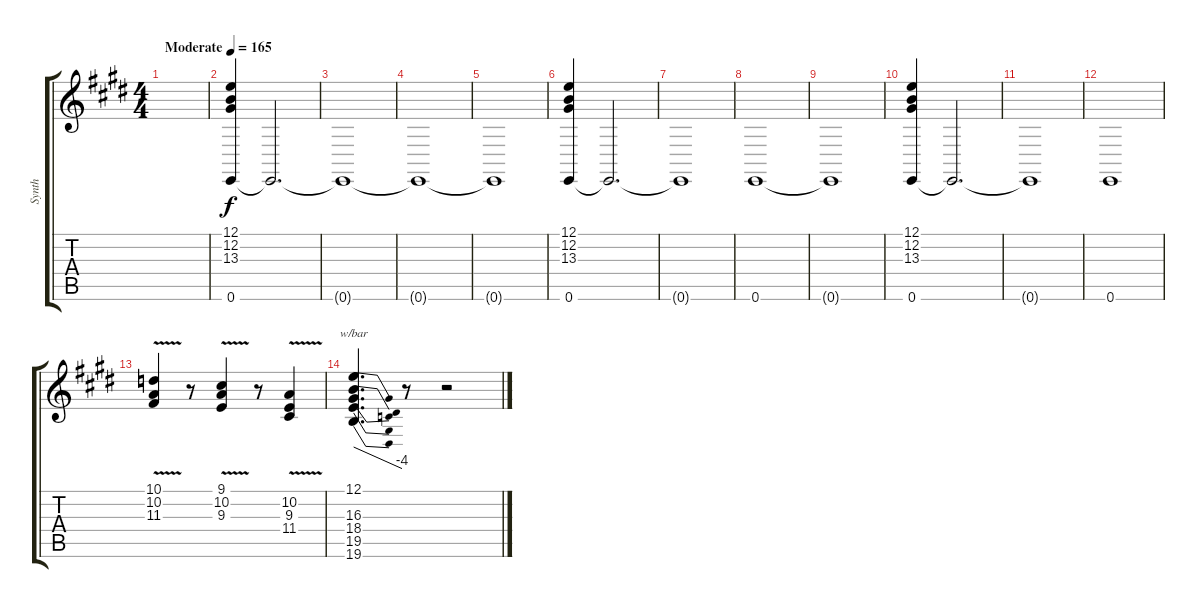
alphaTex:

\track ("Synth" "Synth") {instrument lead1square}
\staff {score tabs}
\tuning (E4 B3 G3 D3 A2 E2) {hide}
\ts (4 4)
\tempo (165 "Moderate")
\clef g2
\ks e
|
(12.1 12.2 13.3 0.6).4{volume 10 balance 8 instrument lead2sawtooth} 0.6{t}.2{d instrument lead3calliope} |
0.6{t}.1 |
0.6{t}.1 |
0.6{t}.1 |
(12.1 12.2 13.3 0.6).4{volume 13 balance 8 instrument lead2sawtooth} 0.6{t}.2{d} |
0.6{t}.1 |
0.6.1 |
0.6{t}.1 |
(12.1 12.2 13.3 0.6).4{volume 13 balance 8 instrument lead2sawtooth} 0.6{t}.2{d} |
0.6{t}.1 |
0.6.1 |
(10.1{v} 10.2{v} 11.3{v}).4 r.8 (9.1{v} 10.2{v} 9.3{v}).4 r.8 (10.2{v} 9.3{v} 11.4{v}).4 |
(12.1 16.3 18.4 19.5 19.6).4{d tbe (dive default 0 0 60 -16) volume 9} r.8 r.2
